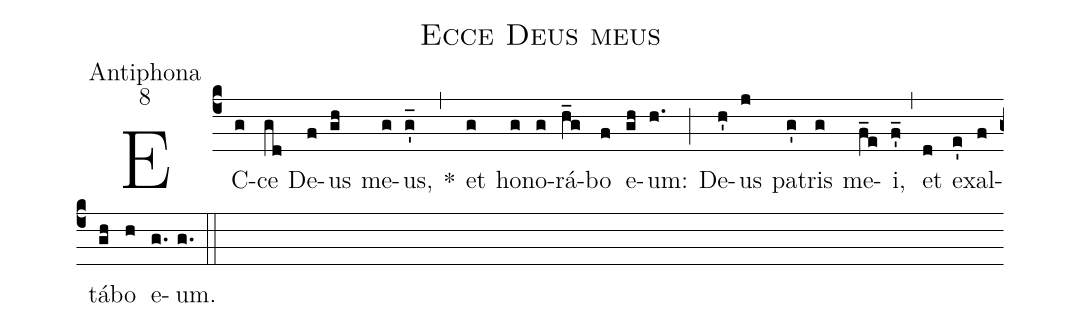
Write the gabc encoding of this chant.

name:Ecce Deus meus;
office-part:Antiphona;
mode:8;
%%
(c4) EC(g)ce(gd) De(f)us(gh) me(g)us,(g'_) *(,) et(g) ho(g)no(g)rá(h_g)bo(f) e(gh)um:(h.) (;) De(h')us(j) pa(g')tris(g) me(f_e)i,(f'_) (,) et(d) ex(e')al(f)tá(gh)bo(h) e(g.)um.(g.) (::)
